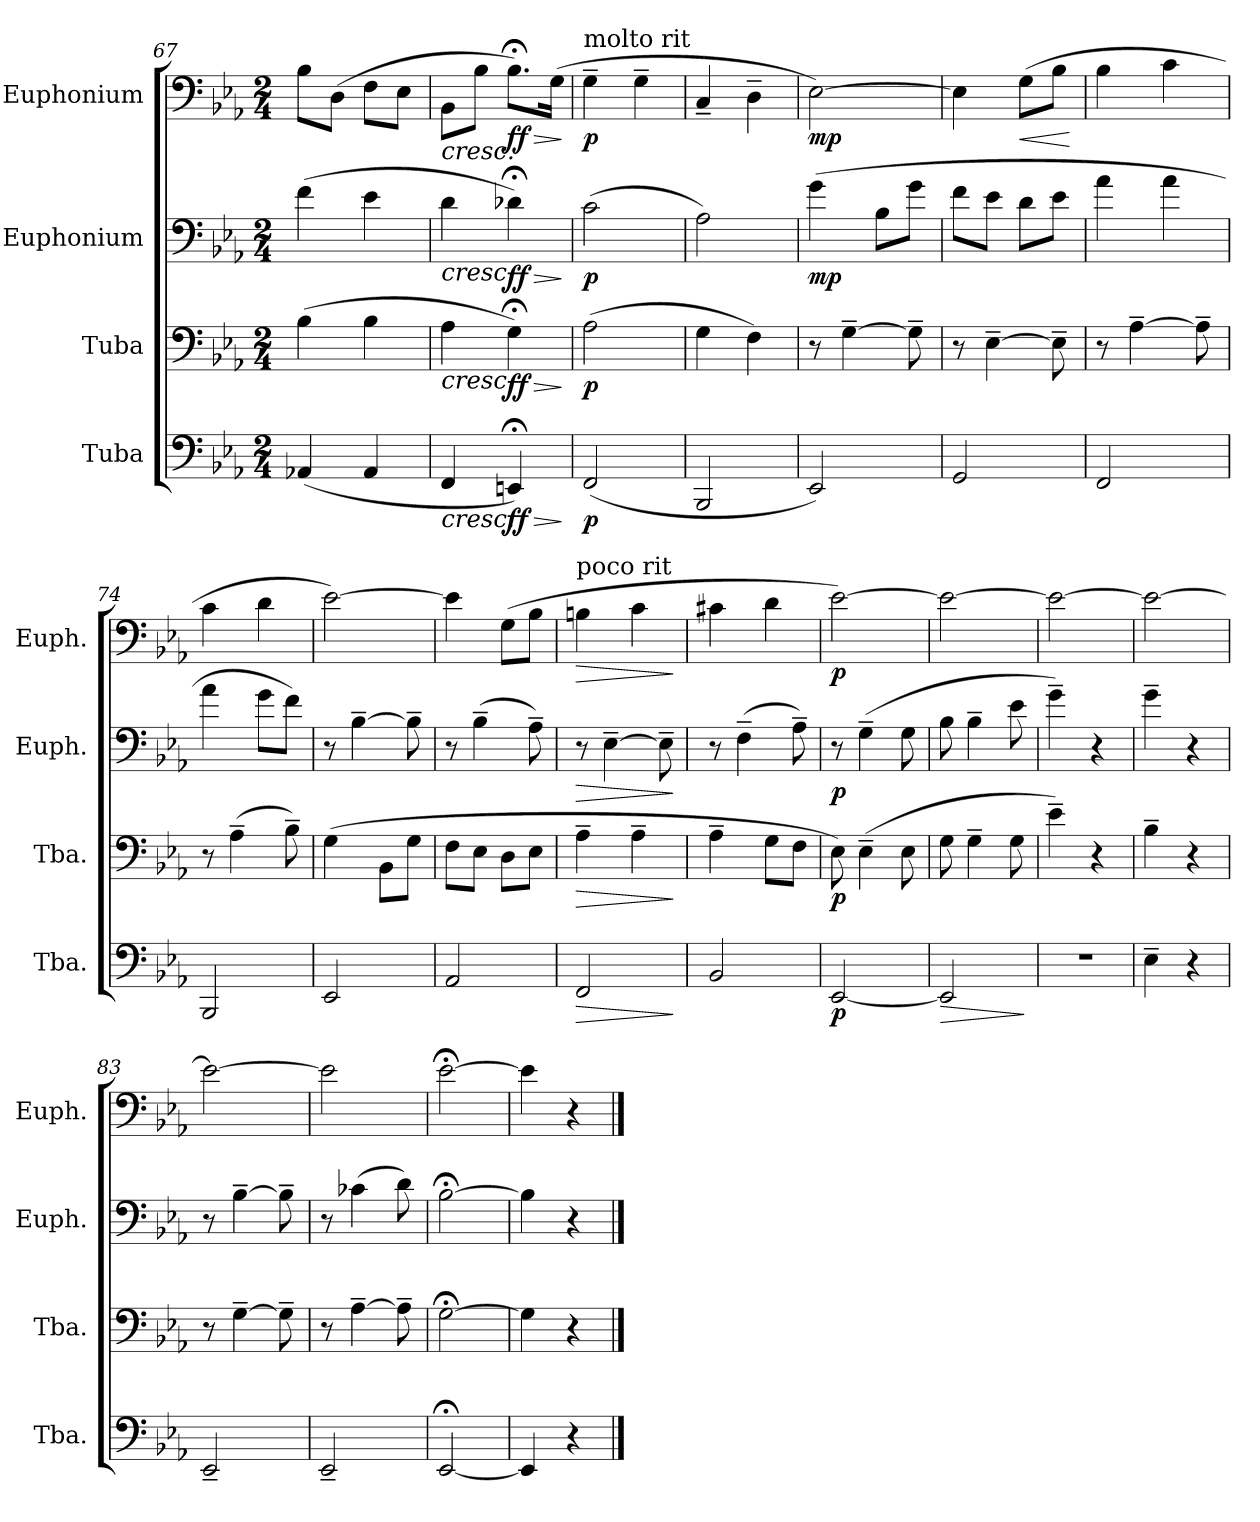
**kern	**dynam	**kern	**dynam	**kern	**dynam	**kern	**dynam
*part4	*part4	*part3	*part3	*part2	*part2	*part1	*part1
*staff4	*staff4	*staff3	*staff3	*staff2	*staff2	*staff1	*staff1
*I"Tuba	*	*I"Tuba	*	*I"Euphonium	*	*I"Euphonium	*
*I'Tba.	*	*I'Tba.	*	*I'Euph.	*	*I'Euph.	*
!!LO:PB:g=z
*clefF4	*	*clefF4	*	*clefF4	*	*clefF4	*
*k[b-e-a-]	*	*k[b-e-a-]	*	*k[b-e-a-]	*	*k[b-e-a-]	*
*M2/4	*	*M2/4	*	*M2/4	*	*M2/4	*
=67	=67	=67	=67	=67	=67	=67	=67
(>4AA-X/	.	(>4B-\	.	(>4f\	.	8B-\L	.
.	.	.	.	.	.	(>8D\J	.
4AA-/	.	4B-\	.	4e-\	.	8F\L	.
.	.	.	.	.	.	8E-\J	.
=68	=68	=68	=68	=68	=68	=68	=68
!	!LO:HP:b	!	!LO:HP:b	!	!LO:HP:b	!	!LO:HP:b
4FF/	<	4A-\	<	4d\	<	8BB-\L	<
.	.	.	.	.	.	8B-\J	.
!	!LO:HP:b	!	!LO:HP:b	!	!LO:HP:b	!	!LO:HP:b
!	!LO:DY:n=1:b	!	!LO:DY:n=1:b	!	!LO:DY:n=1:b	!	!LO:DY:n=1:b
4EEn;</)	> ff	4G;<\)	> ff	4d-X;<\)	> ff	8.B-;<\L)	> ff
.	.	.	.	.	.	(>16G\Jk	.
.	[ ]	.	[ ]	.	[ ]	.	[ ]
=69	=69	=69	=69	=69	=69	=69	=69
!	!	!	!	!	!	!LO:TX:a:t=molto rit	!
!	!LO:DY:b	!	!LO:DY:b	!	!LO:DY:b	!	!LO:DY:b
(>2FF/	p	(>2A-\	p	(>2c\	p	4G~\	p
.	.	.	.	.	.	4G~\	.
=70	=70	=70	=70	=70	=70	=70	=70
2BBB-/	.	4G\	.	2A-\)	.	4C~/	.
.	.	4F\)	.	.	.	4D~\	.
=71	=71	=71	=71	=71	=71	=71	=71
!	!	!	!	!	!LO:DY:b	!	!LO:DY:b
2EE-/)	.	8r	.	(>4g\	mp	[2E-\)	mp
.	.	[4G~\	.	.	.	.	.
.	.	.	.	8B-\L	.	.	.
.	.	8G~\]	.	8g\J	.	.	.
=72	=72	=72	=72	=72	=72	=72	=72
2GG/	.	8r	.	8f\L	.	4E-\]	.
.	.	[4E-~\	.	8e-\J	.	.	.
!	!	!	!	!	!	!	!LO:HP:b
.	.	.	.	8d\L	.	(>8G\L	<
.	.	8E-~\]	.	8e-\J	.	8B-\J	.
.	.	.	.	.	.	.	[
=73	=73	=73	=73	=73	=73	=73	=73
2FF/	.	8r	.	4a-\	.	4B-\	.
.	.	[4A-~\	.	.	.	.	.
.	.	.	.	4a-\	.	4c\	.
.	.	8A-~\]	.	.	.	.	.
=74	=74	=74	=74	=74	=74	=74	=74
2BBB-/	.	8r	.	4a-\	.	4c\	.
.	.	(>4A-~\	.	.	.	.	.
.	.	.	.	8g\L	.	4d\	.
.	.	8B-~\)	.	8f\J)	.	.	.
=75	=75	=75	=75	=75	=75	=75	=75
2EE-/	.	(>4G\	.	8r	.	[2e-\)	.
.	.	.	.	[4B-~\	.	.	.
.	.	8BB-\L	.	.	.	.	.
.	.	8G\J	.	8B-~\]	.	.	.
=76	=76	=76	=76	=76	=76	=76	=76
2AA-/	.	8F\L	.	8r	.	4e-\]	.
.	.	8E-\J	.	(>4B-~\	.	.	.
.	.	8D\L	.	.	.	(>8G\L	.
.	.	8E-\J	.	8A-~\)	.	8B-\J	.
!!LO:LB:g=z
=77	=77	=77	=77	=77	=77	=77	=77
!	!	!	!	!	!	!LO:TX:a:t=poco rit	!
!	!LO:HP:b	!	!LO:HP:b	!	!LO:HP:b	!	!LO:HP:b
2FF/	>	4A-~\	>	8r	>	4Bn\	>
.	.	.	.	[4E-~\	.	.	.
.	.	4A-~\	.	.	.	4c\	.
.	.	.	.	8E-~\]	.	.	.
.	]	.	]	.	]	.	]
=78	=78	=78	=78	=78	=78	=78	=78
2BB-/	.	4A-~\	.	8r	.	4c#X\	.
.	.	.	.	(>4F~\	.	.	.
.	.	8G\L	.	.	.	4d\	.
.	.	8F\J	.	8A-~\)	.	.	.
=79	=79	=79	=79	=79	=79	=79	=79
!	!LO:DY:b	!	!LO:DY:b	!	!LO:DY:b	!	!LO:DY:b
[2EE-/	p	8E-\)	p	8r	p	[2e-\)	p
.	.	(>4E-~\	.	(>4G~\	.	.	.
.	.	8E-\	.	8G\	.	.	.
=80	=80	=80	=80	=80	=80	=80	=80
!	!LO:HP:b	!	!	!	!	!	!
2EE-/]	>	8G\	.	8B-\	.	2e-\_	.
.	.	4G~\	.	4B-~\	.	.	.
.	.	8G\	.	8e-\	.	.	.
.	]	.	.	.	.	.	.
=81	=81	=81	=81	=81	=81	=81	=81
2r	.	4e-~\)	.	4g~\)	.	2e-\_	.
.	.	4r	.	4r	.	.	.
=82	=82	=82	=82	=82	=82	=82	=82
4E-~\	.	4B-~\	.	4g~\	.	2e-\_	.
4r	.	4r	.	4r	.	.	.
=83	=83	=83	=83	=83	=83	=83	=83
2EE-~/	.	8r	.	8r	.	2e-\_	.
.	.	[4G~\	.	[4B-~\	.	.	.
.	.	8G~\]	.	8B-~\]	.	.	.
=84	=84	=84	=84	=84	=84	=84	=84
2EE-~/	.	8r	.	8r	.	2e-\]	.
.	.	[4A-~\	.	(>4c-X\	.	.	.
.	.	8A-~\]	.	8d\)	.	.	.
=85	=85	=85	=85	=85	=85	=85	=85
[2EE-;</	.	[2G;<\	.	[2B-;<\	.	[2e-;<\	.
=86	=86	=86	=86	=86	=86	=86	=86
4EE-/]	.	4G\]	.	4B-\]	.	4e-\]	.
4r	.	4r	.	4r	.	4r	.
==	==	==	==	==	==	==	==
*-	*-	*-	*-	*-	*-	*-	*-
